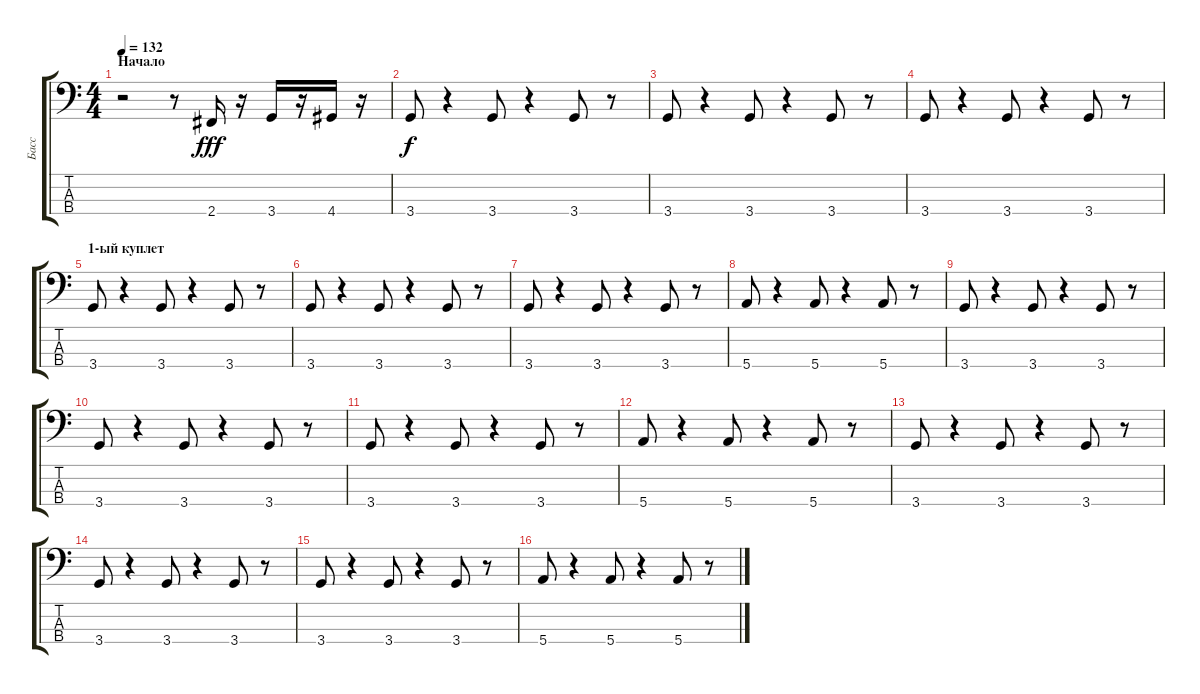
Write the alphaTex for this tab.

\track ("Басс" "Басс") {instrument electricbassfinger}
\staff {score tabs}
\tuning (G2 D2 A1 E1) {hide}
\ts (4 4)
\section ("" "Начало")
\tempo 132
\clef f4
\ks c
r.2{dy fff instrument electricbassfinger} r.8 2.4.16 r.16 3.4.16 r.16 4.4.16 r.16 |
3.4.8{dy f} r.4 3.4.8 r.4 3.4.8 r.8 |
3.4.8 r.4 3.4.8 r.4 3.4.8 r.8 |
3.4.8 r.4 3.4.8 r.4 3.4.8 r.8 |
\section ("" "1-ый куплет")
3.4.8 r.4 3.4.8 r.4 3.4.8 r.8 |
3.4.8 r.4 3.4.8 r.4 3.4.8 r.8 |
3.4.8 r.4 3.4.8 r.4 3.4.8 r.8 |
5.4.8 r.4 5.4.8 r.4 5.4.8 r.8 |
3.4.8 r.4 3.4.8 r.4 3.4.8 r.8 |
3.4.8 r.4 3.4.8 r.4 3.4.8 r.8 |
3.4.8 r.4 3.4.8 r.4 3.4.8 r.8 |
5.4.8 r.4 5.4.8 r.4 5.4.8 r.8 |
3.4.8 r.4 3.4.8 r.4 3.4.8 r.8 |
3.4.8 r.4 3.4.8 r.4 3.4.8 r.8 |
3.4.8 r.4 3.4.8 r.4 3.4.8 r.8 |
5.4.8 r.4 5.4.8 r.4 5.4.8 r.8
